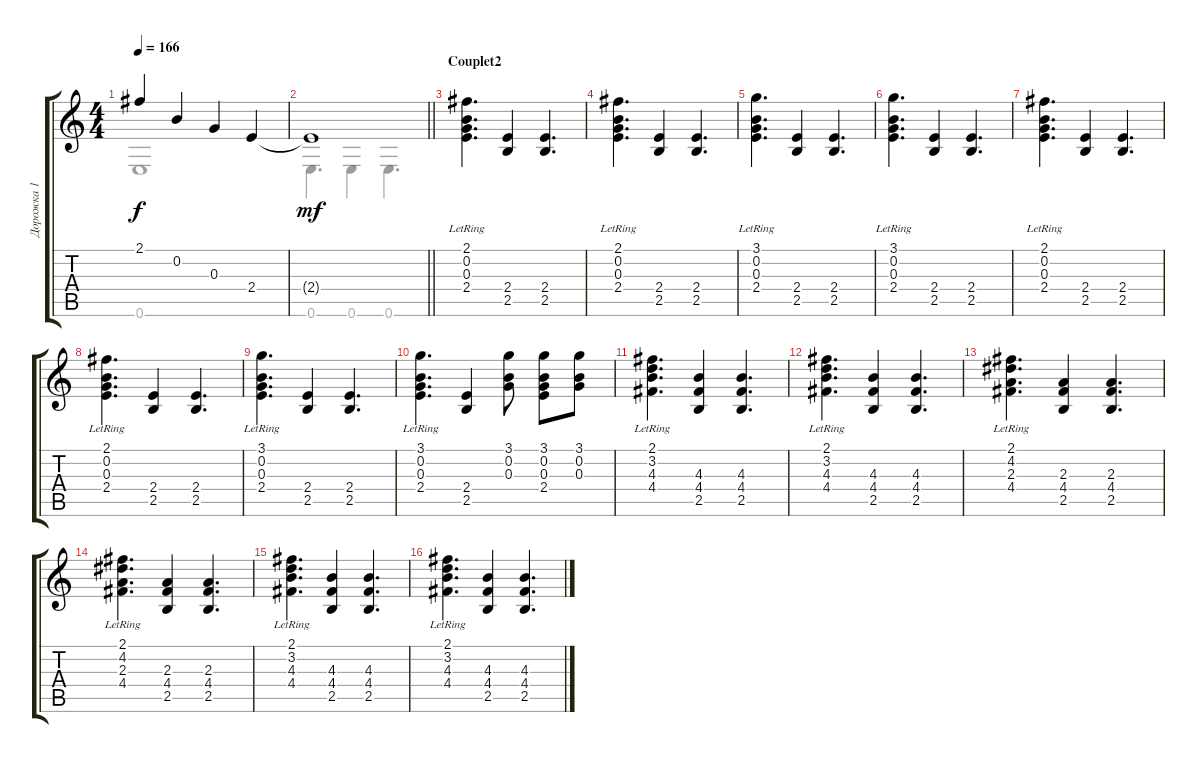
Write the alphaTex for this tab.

\track ("Дорожка 1" "Дорожка 1") {instrument acousticguitarsteel}
\staff {score tabs}
\tuning (E4 B3 G3 D3 A2 E2) {hide}
\voice
\ts (4 4)
\tempo 166
\clef g2
\ks c
2.1.4{dy f} 0.2.4 0.3.4 2.4.4 |
\barLineRight lightlight
2.4{t}.1{dy mf} |
\section ("" "Couplet2")
(2.1{lr} 0.2{lr} 0.3{lr} 2.4).4{d} (2.4 2.5).4 (2.4 2.5).4{d} |
(2.1{lr} 0.2{lr} 0.3{lr} 2.4).4{d} (2.4 2.5).4 (2.4 2.5).4{d} |
(3.1{lr} 0.2{lr} 0.3{lr} 2.4).4{d} (2.4 2.5).4 (2.4 2.5).4{d} |
(3.1{lr} 0.2{lr} 0.3{lr} 2.4).4{d} (2.4 2.5).4 (2.4 2.5).4{d} |
(2.1{lr} 0.2{lr} 0.3{lr} 2.4).4{d} (2.4 2.5).4 (2.4 2.5).4{d} |
(2.1{lr} 0.2{lr} 0.3{lr} 2.4).4{d} (2.4 2.5).4 (2.4 2.5).4{d} |
(3.1{lr} 0.2{lr} 0.3{lr} 2.4).4{d} (2.4 2.5).4 (2.4 2.5).4{d} |
(3.1{lr} 0.2{lr} 0.3{lr} 2.4).4{d} (2.4 2.5).4 (3.1 0.2 0.3).8 (3.1 0.2 0.3 2.4).8 (3.1 0.2 0.3).8 |
(2.1{lr} 3.2{lr} 4.3{lr} 4.4).4{d} (4.3 4.4 2.5).4 (4.3 4.4 2.5).4{d} |
(2.1{lr} 3.2{lr} 4.3{lr} 4.4).4{d} (4.3 4.4 2.5).4 (4.3 4.4 2.5).4{d} |
(2.1{lr} 4.2{lr} 2.3 4.4).4{d} (2.3 4.4 2.5).4 (2.3 4.4 2.5).4{d} |
(2.1{lr} 4.2{lr} 2.3 4.4).4{d} (2.3 4.4 2.5).4 (2.3 4.4 2.5).4{d} |
(2.1{lr} 3.2{lr} 4.3{lr} 4.4).4{d} (4.3 4.4 2.5).4 (4.3 4.4 2.5).4{d} |
(2.1{lr} 3.2{lr} 4.3{lr} 4.4).4{d} (4.3 4.4 2.5).4 (4.3 4.4 2.5).4{d}
\voice
\clef g2
\ottava regular
\simile none
\ks c
0.6.1{dy f} |
\barLineRight lightlight
0.6.4{d dy mf} 0.6.4 0.6.4{d} |
|
|
|
|
|
|
|
|
|
|
|
|
|
